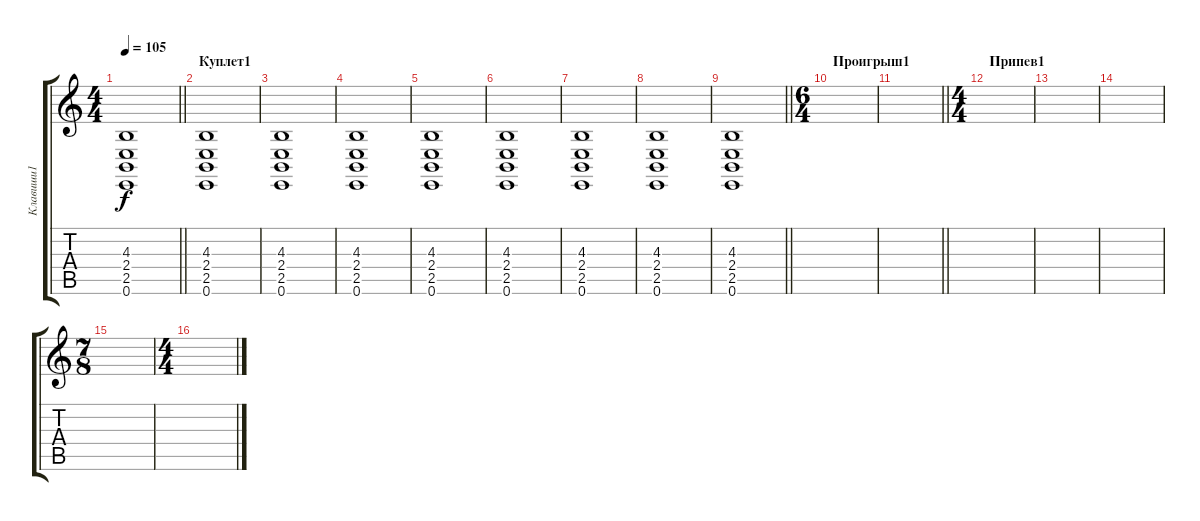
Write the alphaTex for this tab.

\track ("Клавиши1" "Клавиши1") {instrument pad2warm}
\staff {score tabs}
\tuning (E4 B3 G3 D3 A2 E2) {hide}
\ts (4 4)
\tempo 105
\clef g2
\barLineRight lightlight
\ks c
(4.3 2.4 2.5 0.6).1{dy f} |
\section ("" "Куплет1")
(4.3 2.4 2.5 0.6).1 |
(4.3 2.4 2.5 0.6).1 |
(4.3 2.4 2.5 0.6).1 |
(4.3 2.4 2.5 0.6).1 |
(4.3 2.4 2.5 0.6).1 |
(4.3 2.4 2.5 0.6).1 |
(4.3 2.4 2.5 0.6).1 |
\barLineRight lightlight
(4.3 2.4 2.5 0.6).1 |
\ts (6 4)
\section ("" "Проигрыш1")
|
\barLineRight lightlight
|
\ts (4 4)
\section ("" "Припев1")
|
|
|
\ts (7 8)
|
\ts (4 4)
